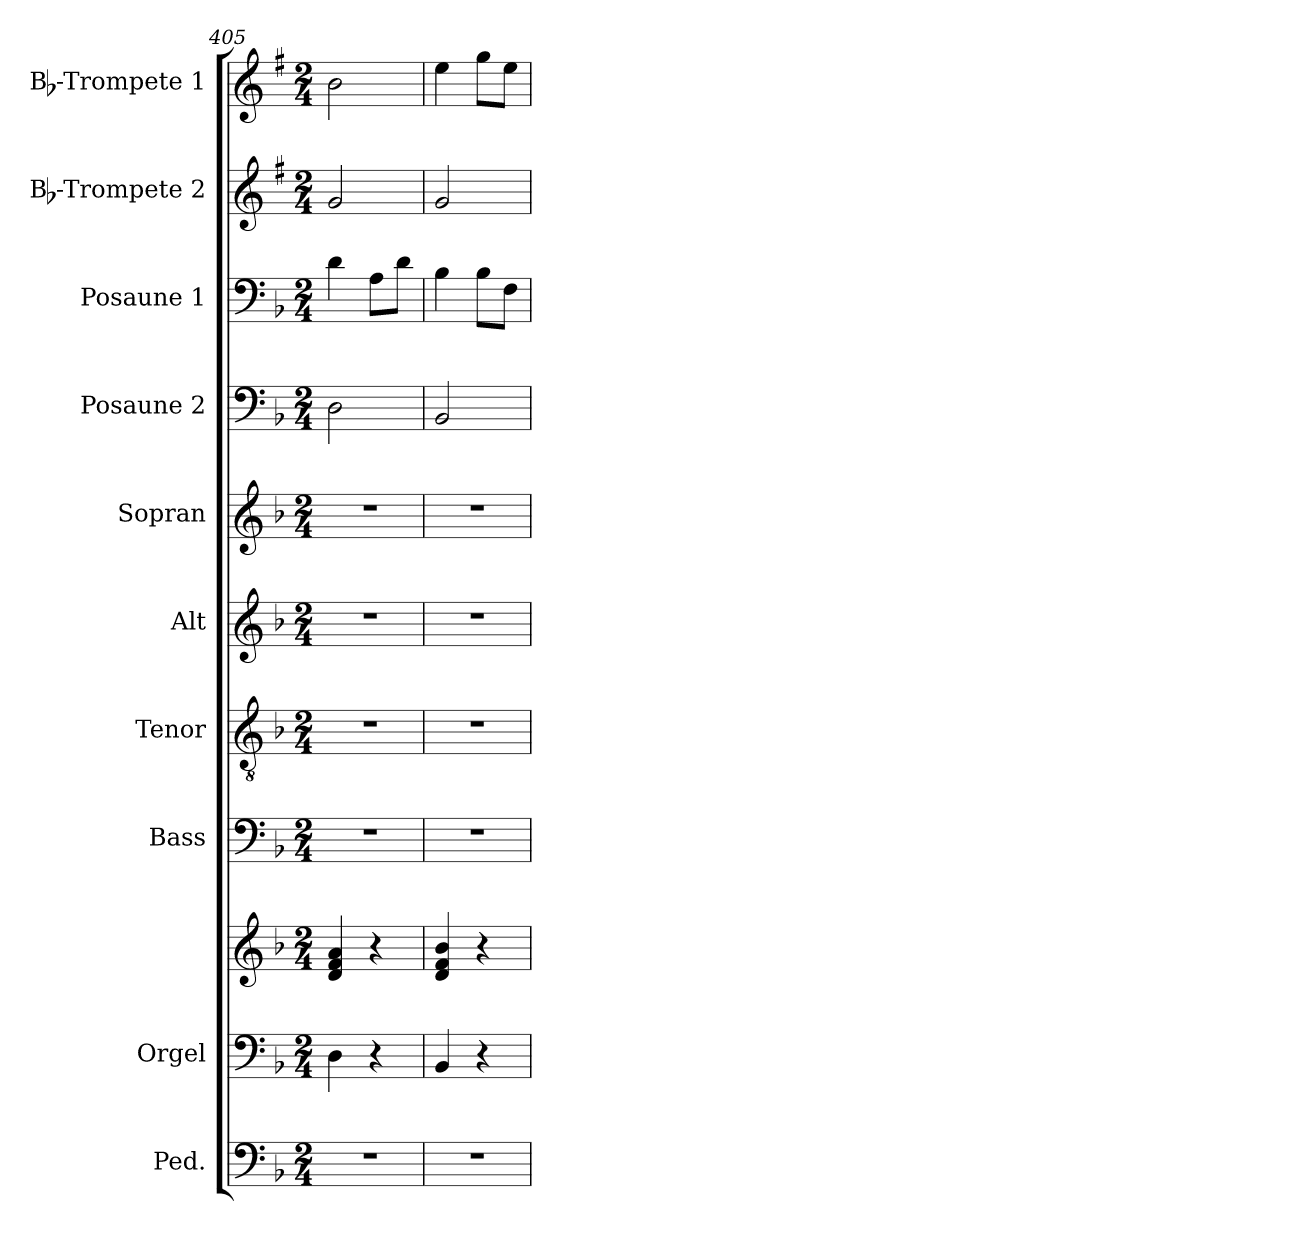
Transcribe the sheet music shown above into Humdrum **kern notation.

**kern	**kern	**kern	**kern	**kern	**kern	**kern	**kern	**kern	**kern	**kern
*part10	*part9	*part9	*part8	*part7	*part6	*part5	*part4	*part3	*part2	*part1
*staff11	*staff10	*staff9	*staff8	*staff7	*staff6	*staff5	*staff4	*staff3	*staff2	*staff1
*I"Ped.	*I"Orgel	*	*I"Bass	*I"Tenor	*I"Alt	*I"Sopran	*I"Posaune 2	*I"Posaune 1	*I"Bb-Trompete 2	*I"Bb-Trompete 1
*	*I'Org.	*	*I'B.	*I'T.	*I'A.	*I'S.	*I'Pos. 2	*I'Pos. 1	*I'Bb Trp. 2	*I'Bb Trp. 1
*clefF4	*clefF4	*clefG2	*clefF4	*clefGv2	*clefG2	*clefG2	*clefF4	*clefF4	*clefG2	*clefG2
*ITrd7c12	*	*	*	*	*	*	*	*	*ITrd1c2	*ITrd1c2
*k[b-]	*k[b-]	*k[b-]	*k[b-]	*k[b-]	*k[b-]	*k[b-]	*k[b-]	*k[b-]	*k[b-]	*k[b-]
*F:	*F:	*F:	*F:	*F:	*F:	*F:	*F:	*F:	*F:	*F:
*M2/4	*M2/4	*M2/4	*M2/4	*M2/4	*M2/4	*M2/4	*M2/4	*M2/4	*M2/4	*M2/4
=405	=405	=405	=405	=405	=405	=405	=405	=405	=405	=405
2r	4D\	4d/ 4f/ 4a/	2r	2r	2r	2r	2D\	4d\	2f/	2a\
.	4r	4r	.	.	.	.	.	8A\L	.	.
.	.	.	.	.	.	.	.	8d\J	.	.
=406	=406	=406	=406	=406	=406	=406	=406	=406	=406	=406
2r	4BB-/	4d/ 4f/ 4b-/	2r	2r	2r	2r	2BB-/	4B-\	2f/	4dd\
.	4r	4r	.	.	.	.	.	8B-\L	.	8ff\L
.	.	.	.	.	.	.	.	8F\J	.	8dd\J
=	=	=	=	=	=	=	=	=	=	=
*-	*-	*-	*-	*-	*-	*-	*-	*-	*-	*-
